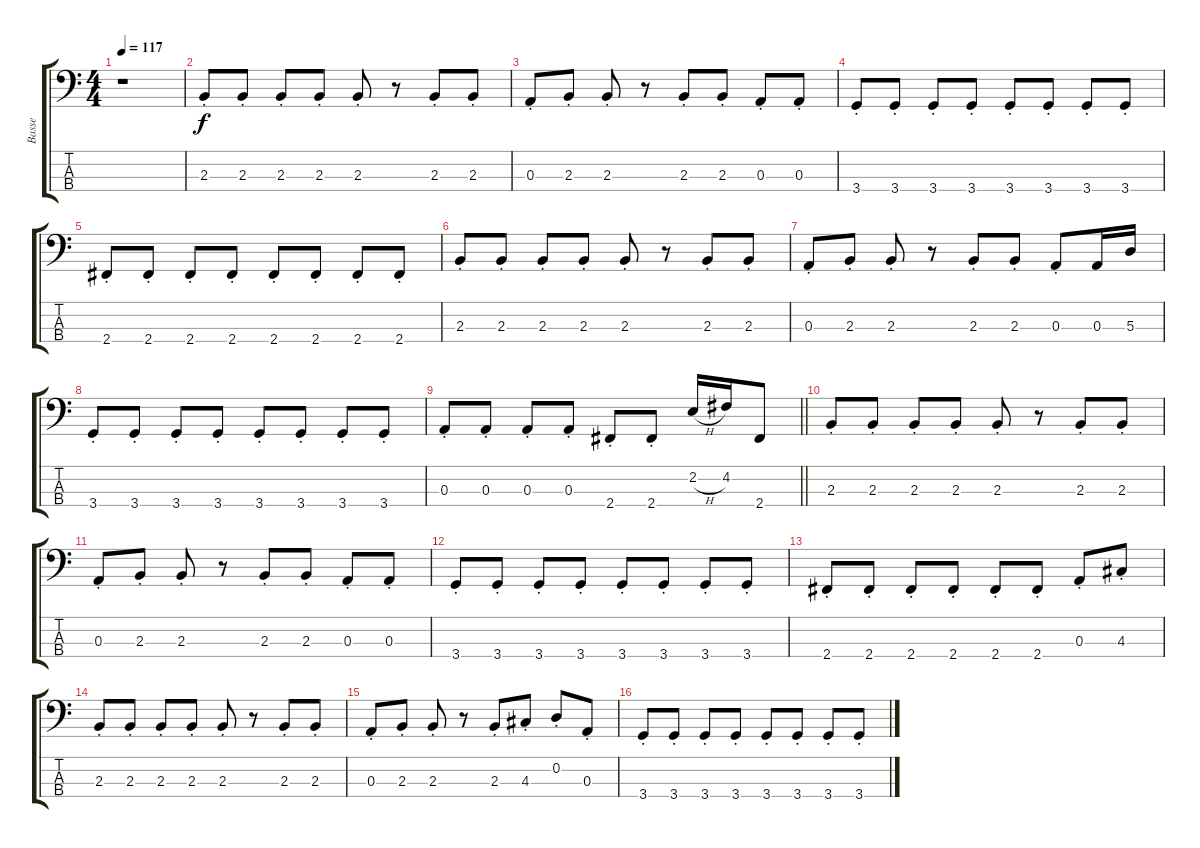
\track ("Basse" "Basse") {instrument electricbassfinger}
\staff {score tabs}
\tuning (G2 D2 A1 E1) {hide}
\ts (4 4)
\tempo 117
\clef f4
\ks c
r.1{dy f instrument electricbassfinger} |
2.3{st}.8 2.3{st}.8 2.3{st}.8 2.3{st}.8 2.3{st}.8 r.8 2.3{st}.8 2.3{st}.8 |
0.3{st}.8 2.3{st}.8 2.3{st}.8 r.8 2.3{st}.8 2.3{st}.8 0.3{st}.8 0.3{st}.8 |
3.4{st}.8 3.4{st}.8 3.4{st}.8 3.4{st}.8 3.4{st}.8 3.4{st}.8 3.4{st}.8 3.4{st}.8 |
2.4{st}.8 2.4{st}.8 2.4{st}.8 2.4{st}.8 2.4{st}.8 2.4{st}.8 2.4{st}.8 2.4{st}.8 |
2.3{st}.8 2.3{st}.8 2.3{st}.8 2.3{st}.8 2.3{st}.8 r.8 2.3{st}.8 2.3{st}.8 |
0.3{st}.8 2.3{st}.8 2.3{st}.8 r.8 2.3{st}.8 2.3{st}.8 0.3{st}.8 0.3.16 5.3.16 |
3.4{st}.8 3.4{st}.8 3.4{st}.8 3.4{st}.8 3.4{st}.8 3.4{st}.8 3.4{st}.8 3.4{st}.8 |
\barLineRight lightlight
0.3{st}.8 0.3{st}.8 0.3{st}.8 0.3{st}.8 2.4{st}.8 2.4{st}.8 2.2{h}.16 4.2.16 2.4.8 |
2.3{st}.8 2.3{st}.8 2.3{st}.8 2.3{st}.8 2.3{st}.8 r.8 2.3{st}.8 2.3{st}.8 |
0.3{st}.8 2.3{st}.8 2.3{st}.8 r.8 2.3{st}.8 2.3{st}.8 0.3{st}.8 0.3{st}.8 |
3.4{st}.8 3.4{st}.8 3.4{st}.8 3.4{st}.8 3.4{st}.8 3.4{st}.8 3.4{st}.8 3.4{st}.8 |
2.4{st}.8 2.4{st}.8 2.4{st}.8 2.4{st}.8 2.4{st}.8 2.4{st}.8 0.3{st}.8 4.3{st}.8 |
2.3{st}.8 2.3{st}.8 2.3{st}.8 2.3{st}.8 2.3{st}.8 r.8 2.3{st}.8 2.3{st}.8 |
0.3{st}.8 2.3{st}.8 2.3{st}.8 r.8 2.3{st}.8 4.3{st}.8 0.2{st}.8 0.3{st}.8 |
3.4{st}.8 3.4{st}.8 3.4{st}.8 3.4{st}.8 3.4{st}.8 3.4{st}.8 3.4{st}.8 3.4{st}.8
